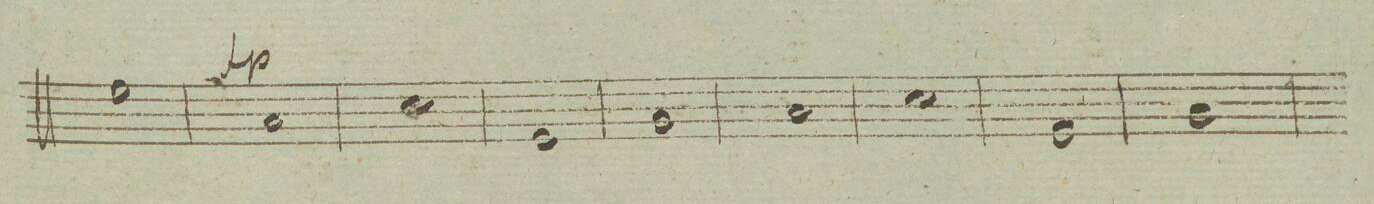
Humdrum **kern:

**kern	**dynam
*I"Basso	*
*clefF4	*
*k[]	*
*met(c|)	*
*M2/2	*
1G\	.
=218	=218
1C/	fp
=219	=219
1E\	.
=220	=220
1GG/	.
=221	=221
1BB/	.
=222	=222
1C/	.
=223	=223
1E\	.
=224	=224
1GG/	.
=225	=225
1BB/	.
=226	=226
*-	*-
